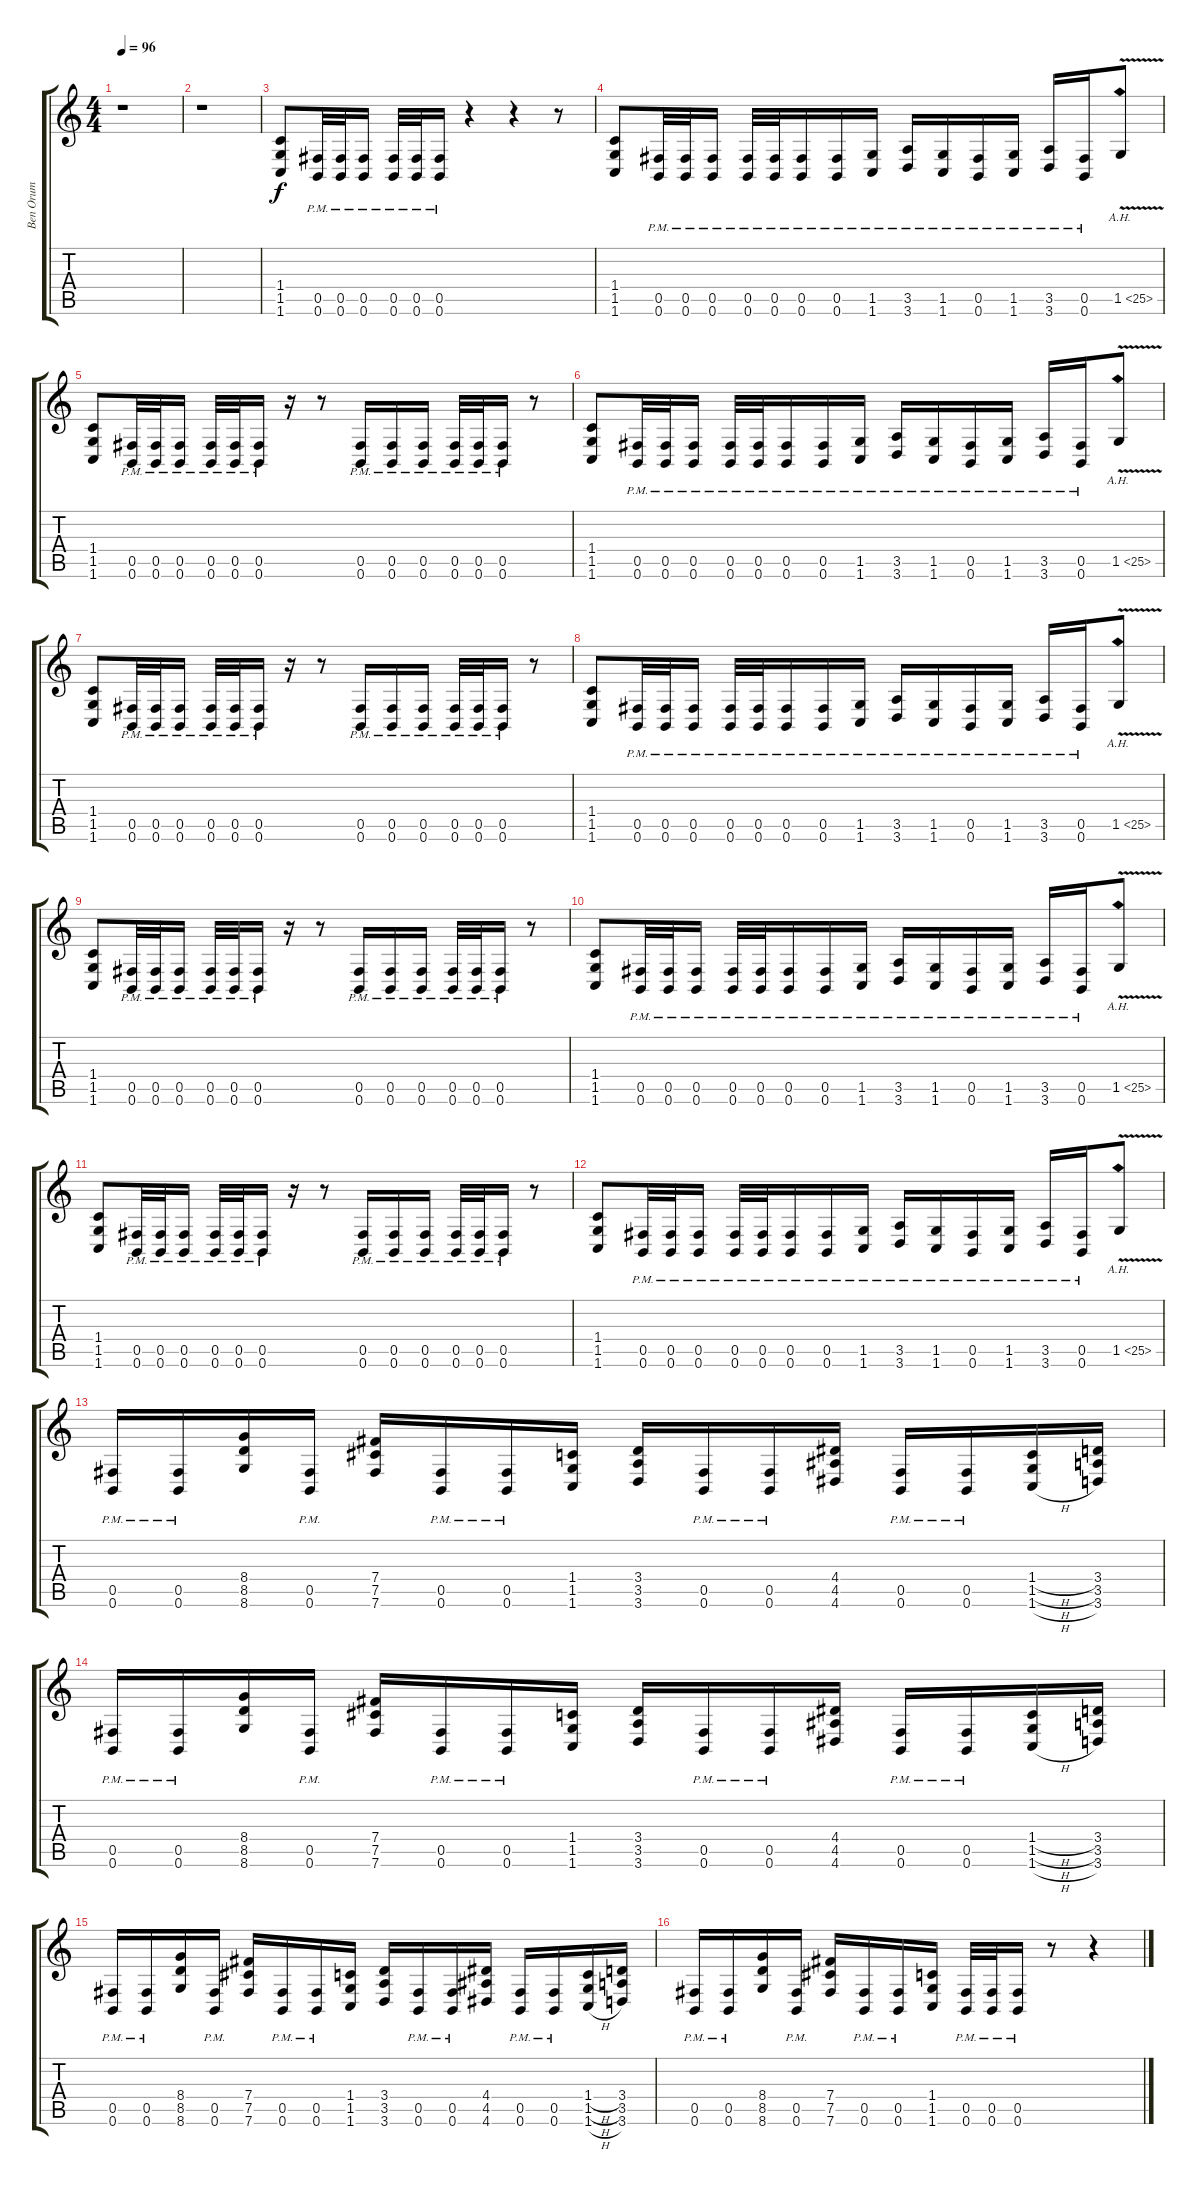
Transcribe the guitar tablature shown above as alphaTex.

\track ("Ben Orum" "Ben Orum") {instrument distortionguitar}
\staff {score tabs}
\tuning (Db4 Ab3 E3 B2 Gb2 B1) {hide}
\ts (4 4)
\tempo 96
\clef g2
\ks c
r.1{dy f instrument distortionguitar} |
r.1 |
(1.4 1.5 1.6).8 (0.5{pm} 0.6{pm}).32 (0.5{pm} 0.6{pm}).32 (0.5{pm} 0.6{pm}).16 (0.5{pm} 0.6{pm}).32 (0.5{pm} 0.6{pm}).32 (0.5{pm} 0.6{pm}).16 r.4 r.4 r.8 |
(1.4 1.5 1.6).8 (0.5{pm} 0.6{pm}).32 (0.5{pm} 0.6{pm}).32 (0.5{pm} 0.6{pm}).16 (0.5{pm} 0.6{pm}).32 (0.5{pm} 0.6{pm}).32 (0.5{pm} 0.6{pm}).16 (0.5{pm} 0.6{pm}).16 (1.5{pm} 1.6{pm}).16 (3.5{pm} 3.6{pm}).16 (1.5{pm} 1.6{pm}).16 (0.5{pm} 0.6{pm}).16 (1.5{pm} 1.6{pm}).16 (3.5{pm} 3.6{pm}).16 (0.5{pm} 0.6{pm}).16 1.5{ah 24 v}.8 |
(1.4 1.5 1.6).8 (0.5{pm} 0.6{pm}).32 (0.5{pm} 0.6{pm}).32 (0.5{pm} 0.6{pm}).16 (0.5{pm} 0.6{pm}).32 (0.5{pm} 0.6{pm}).32 (0.5{pm} 0.6{pm}).16 r.16 r.8 (0.5{pm} 0.6{pm}).16 (0.5{pm} 0.6{pm}).16 (0.5{pm} 0.6{pm}).16 (0.5{pm} 0.6{pm}).32 (0.5{pm} 0.6{pm}).32 (0.5{pm} 0.6{pm}).16 r.8 |
(1.4 1.5 1.6).8 (0.5{pm} 0.6{pm}).32 (0.5{pm} 0.6{pm}).32 (0.5{pm} 0.6{pm}).16 (0.5{pm} 0.6{pm}).32 (0.5{pm} 0.6{pm}).32 (0.5{pm} 0.6{pm}).16 (0.5{pm} 0.6{pm}).16 (1.5{pm} 1.6{pm}).16 (3.5{pm} 3.6{pm}).16 (1.5{pm} 1.6{pm}).16 (0.5{pm} 0.6{pm}).16 (1.5{pm} 1.6{pm}).16 (3.5{pm} 3.6{pm}).16 (0.5{pm} 0.6{pm}).16 1.5{ah 24 v}.8 |
(1.4 1.5 1.6).8 (0.5{pm} 0.6{pm}).32 (0.5{pm} 0.6{pm}).32 (0.5{pm} 0.6{pm}).16 (0.5{pm} 0.6{pm}).32 (0.5{pm} 0.6{pm}).32 (0.5{pm} 0.6{pm}).16 r.16 r.8 (0.5{pm} 0.6{pm}).16 (0.5{pm} 0.6{pm}).16 (0.5{pm} 0.6{pm}).16 (0.5{pm} 0.6{pm}).32 (0.5{pm} 0.6{pm}).32 (0.5{pm} 0.6{pm}).16 r.8 |
(1.4 1.5 1.6).8 (0.5{pm} 0.6{pm}).32 (0.5{pm} 0.6{pm}).32 (0.5{pm} 0.6{pm}).16 (0.5{pm} 0.6{pm}).32 (0.5{pm} 0.6{pm}).32 (0.5{pm} 0.6{pm}).16 (0.5{pm} 0.6{pm}).16 (1.5{pm} 1.6{pm}).16 (3.5{pm} 3.6{pm}).16 (1.5{pm} 1.6{pm}).16 (0.5{pm} 0.6{pm}).16 (1.5{pm} 1.6{pm}).16 (3.5{pm} 3.6{pm}).16 (0.5{pm} 0.6{pm}).16 1.5{ah 24 v}.8 |
(1.4 1.5 1.6).8 (0.5{pm} 0.6{pm}).32 (0.5{pm} 0.6{pm}).32 (0.5{pm} 0.6{pm}).16 (0.5{pm} 0.6{pm}).32 (0.5{pm} 0.6{pm}).32 (0.5{pm} 0.6{pm}).16 r.16 r.8 (0.5{pm} 0.6{pm}).16 (0.5{pm} 0.6{pm}).16 (0.5{pm} 0.6{pm}).16 (0.5{pm} 0.6{pm}).32 (0.5{pm} 0.6{pm}).32 (0.5{pm} 0.6{pm}).16 r.8 |
(1.4 1.5 1.6).8 (0.5{pm} 0.6{pm}).32 (0.5{pm} 0.6{pm}).32 (0.5{pm} 0.6{pm}).16 (0.5{pm} 0.6{pm}).32 (0.5{pm} 0.6{pm}).32 (0.5{pm} 0.6{pm}).16 (0.5{pm} 0.6{pm}).16 (1.5{pm} 1.6{pm}).16 (3.5{pm} 3.6{pm}).16 (1.5{pm} 1.6{pm}).16 (0.5{pm} 0.6{pm}).16 (1.5{pm} 1.6{pm}).16 (3.5{pm} 3.6{pm}).16 (0.5{pm} 0.6{pm}).16 1.5{ah 24 v}.8 |
(1.4 1.5 1.6).8 (0.5{pm} 0.6{pm}).32 (0.5{pm} 0.6{pm}).32 (0.5{pm} 0.6{pm}).16 (0.5{pm} 0.6{pm}).32 (0.5{pm} 0.6{pm}).32 (0.5{pm} 0.6{pm}).16 r.16 r.8 (0.5{pm} 0.6{pm}).16 (0.5{pm} 0.6{pm}).16 (0.5{pm} 0.6{pm}).16 (0.5{pm} 0.6{pm}).32 (0.5{pm} 0.6{pm}).32 (0.5{pm} 0.6{pm}).16 r.8 |
(1.4 1.5 1.6).8 (0.5{pm} 0.6{pm}).32 (0.5{pm} 0.6{pm}).32 (0.5{pm} 0.6{pm}).16 (0.5{pm} 0.6{pm}).32 (0.5{pm} 0.6{pm}).32 (0.5{pm} 0.6{pm}).16 (0.5{pm} 0.6{pm}).16 (1.5{pm} 1.6{pm}).16 (3.5{pm} 3.6{pm}).16 (1.5{pm} 1.6{pm}).16 (0.5{pm} 0.6{pm}).16 (1.5{pm} 1.6{pm}).16 (3.5{pm} 3.6{pm}).16 (0.5{pm} 0.6{pm}).16 1.5{ah 24 v}.8 |
(0.5{pm} 0.6{pm}).16 (0.5{pm} 0.6{pm}).16 (8.4 8.5 8.6).16 (0.5{pm} 0.6{pm}).16 (7.4 7.5 7.6).16 (0.5{pm} 0.6{pm}).16 (0.5{pm} 0.6{pm}).16 (1.4 1.5 1.6).16 (3.4 3.5 3.6).16 (0.5{pm} 0.6{pm}).16 (0.5{pm} 0.6{pm}).16 (4.4 4.5 4.6).16 (0.5{pm} 0.6{pm}).16 (0.5{pm} 0.6{pm}).16 (1.4{h} 1.5{h} 1.6{h}).16 (3.4 3.5 3.6).16 |
(0.5{pm} 0.6{pm}).16 (0.5{pm} 0.6{pm}).16 (8.4 8.5 8.6).16 (0.5{pm} 0.6{pm}).16 (7.4 7.5 7.6).16 (0.5{pm} 0.6{pm}).16 (0.5{pm} 0.6{pm}).16 (1.4 1.5 1.6).16 (3.4 3.5 3.6).16 (0.5{pm} 0.6{pm}).16 (0.5{pm} 0.6{pm}).16 (4.4 4.5 4.6).16 (0.5{pm} 0.6{pm}).16 (0.5{pm} 0.6{pm}).16 (1.4{h} 1.5{h} 1.6{h}).16 (3.4 3.5 3.6).16 |
(0.5{pm} 0.6{pm}).16 (0.5{pm} 0.6{pm}).16 (8.4 8.5 8.6).16 (0.5{pm} 0.6{pm}).16 (7.4 7.5 7.6).16 (0.5{pm} 0.6{pm}).16 (0.5{pm} 0.6{pm}).16 (1.4 1.5 1.6).16 (3.4 3.5 3.6).16 (0.5{pm} 0.6{pm}).16 (0.5{pm} 0.6{pm}).16 (4.4 4.5 4.6).16 (0.5{pm} 0.6{pm}).16 (0.5{pm} 0.6{pm}).16 (1.4{h} 1.5{h} 1.6{h}).16 (3.4 3.5 3.6).16 |
(0.5{pm} 0.6{pm}).16 (0.5{pm} 0.6{pm}).16 (8.4 8.5 8.6).16 (0.5{pm} 0.6{pm}).16 (7.4 7.5 7.6).16 (0.5{pm} 0.6{pm}).16 (0.5{pm} 0.6{pm}).16 (1.4 1.5 1.6).16 (0.5{pm} 0.6{pm}).32 (0.5{pm} 0.6{pm}).32 (0.5{pm} 0.6{pm}).16 r.8 r.4
